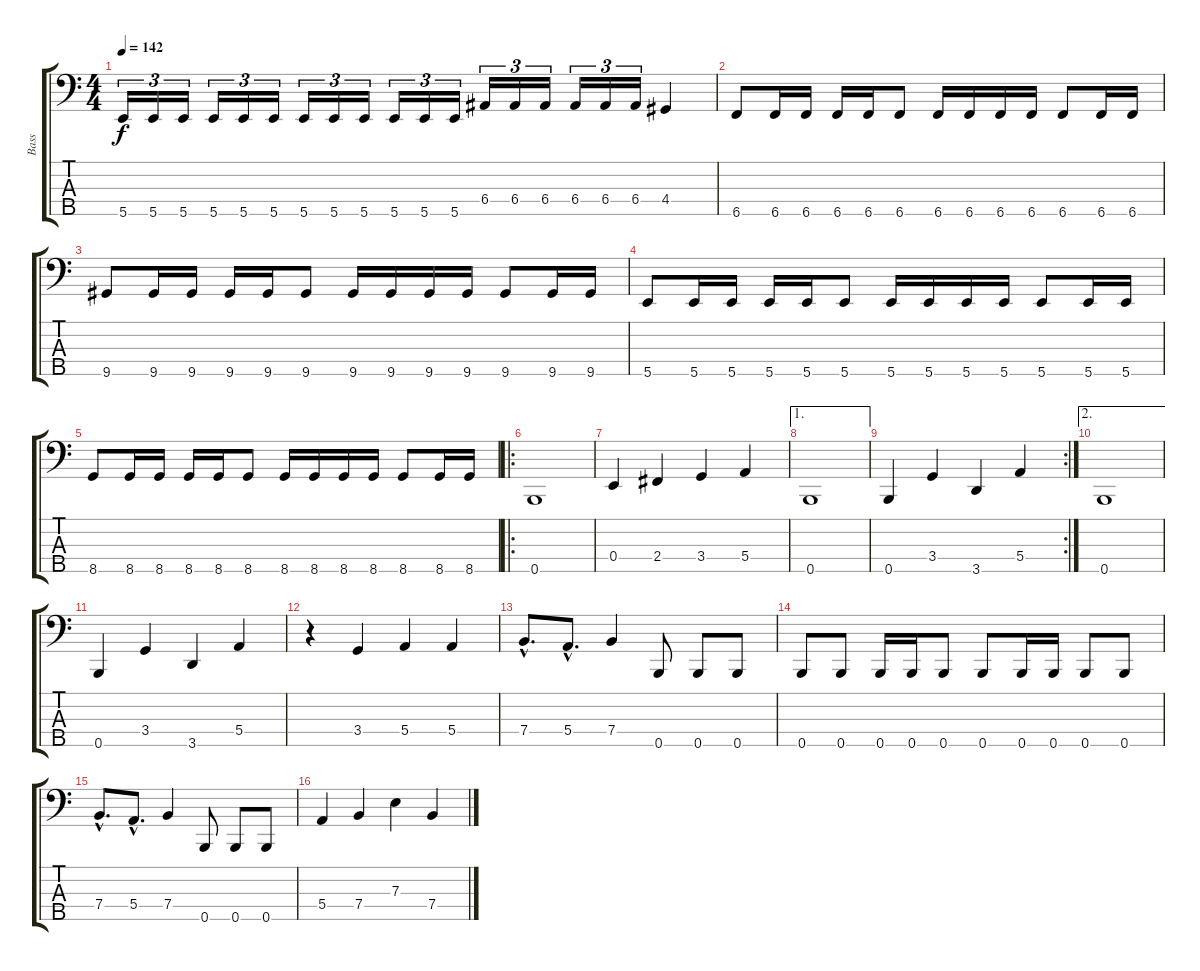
\track ("Bass" "Bass") {instrument electricbasspick}
\staff {score tabs}
\tuning (G2 D2 A1 E1 B0) {hide}
\ts (4 4)
\tempo 142
\clef f4
\ks c
5.5.16{tu (3 2) dy f} 5.5.16{tu (3 2)} 5.5.16{tu (3 2)} 5.5.16{tu (3 2)} 5.5.16{tu (3 2)} 5.5.16{tu (3 2)} 5.5.16{tu (3 2)} 5.5.16{tu (3 2)} 5.5.16{tu (3 2)} 5.5.16{tu (3 2)} 5.5.16{tu (3 2)} 5.5.16{tu (3 2)} 6.4.16{tu (3 2)} 6.4.16{tu (3 2)} 6.4.16{tu (3 2)} 6.4.16{tu (3 2)} 6.4.16{tu (3 2)} 6.4.16{tu (3 2)} 4.4.4 |
6.5.8 6.5.16 6.5.16 6.5.16 6.5.16 6.5.8 6.5.16 6.5.16 6.5.16 6.5.16 6.5.8 6.5.16 6.5.16 |
9.5.8 9.5.16 9.5.16 9.5.16 9.5.16 9.5.8 9.5.16 9.5.16 9.5.16 9.5.16 9.5.8 9.5.16 9.5.16 |
5.5.8 5.5.16 5.5.16 5.5.16 5.5.16 5.5.8 5.5.16 5.5.16 5.5.16 5.5.16 5.5.8 5.5.16 5.5.16 |
8.5.8 8.5.16 8.5.16 8.5.16 8.5.16 8.5.8 8.5.16 8.5.16 8.5.16 8.5.16 8.5.8 8.5.16 8.5.16 |
\ro
0.5.1 |
0.4.4 2.4.4 3.4.4 5.4.4 |
\ae 1
0.5.1 |
\rc 2
0.5.4 3.4.4 3.5.4 5.4.4 |
\ae 2
0.5.1 |
0.5.4 3.4.4 3.5.4 5.4.4 |
r.4 3.4.4 5.4.4 5.4.4 |
7.4{hac}.8{d} 5.4{hac}.8{d} 7.4.4 0.5.8 0.5.8 0.5.8 |
0.5.8 0.5.8 0.5.16 0.5.16 0.5.8 0.5.8 0.5.16 0.5.16 0.5.8 0.5.8 |
7.4{hac}.8{d} 5.4{hac}.8{d} 7.4.4 0.5.8 0.5.8 0.5.8 |
5.4.4 7.4.4 7.3.4 7.4.4
